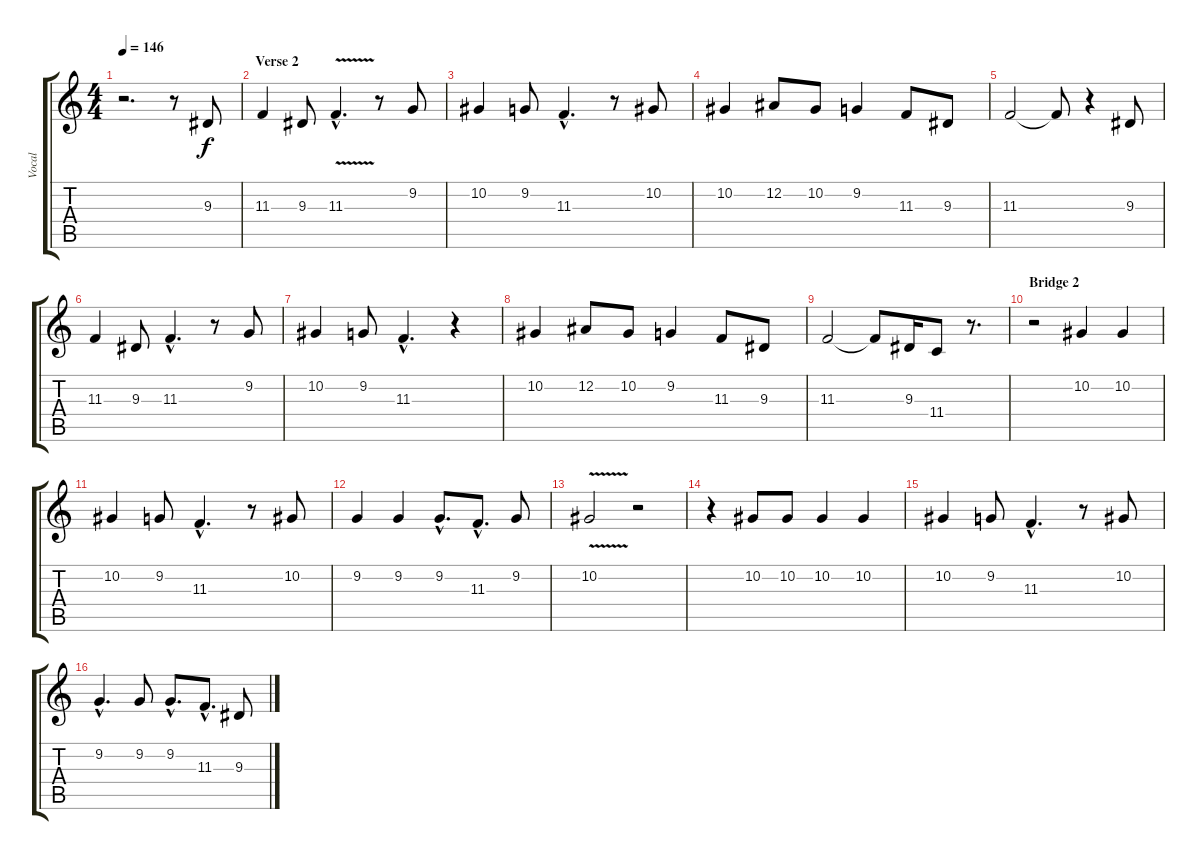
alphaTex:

\track ("Vocal" "Vocal") {instrument viola}
\staff {score tabs}
\tuning (Eb4 Bb3 Gb3 Db3 Ab2 Eb2) {hide}
\ts (4 4)
\tempo 146
\clef g2
\ks c
r.2{d dy f} r.8 9.3.8 |
\section ("" "Verse 2")
11.3.4 9.3.8 11.3{v hac}.4{d} r.8 9.2.8 |
10.2.4 9.2.8 11.3{hac}.4{d} r.8 10.2.8 |
10.2.4 12.2.8 10.2.8 9.2.4 11.3.8 9.3.8 |
11.3.2 11.3{t}.8 r.4 9.3.8 |
11.3.4 9.3.8 11.3{hac}.4{d} r.8 9.2.8 |
10.2.4 9.2.8 11.3{hac}.4{d} r.4 |
10.2.4 12.2.8 10.2.8 9.2.4 11.3.8 9.3.8 |
11.3.2 11.3{t}.8 9.3.16 11.4.8 r.8{d} |
\section ("" "Bridge 2")
r.2 10.2.4 10.2.4 |
10.2.4 9.2.8 11.3{hac}.4{d} r.8 10.2.8 |
9.2.4 9.2.4 9.2{hac}.8{d} 11.3{hac}.8{d} 9.2.8 |
10.2{v}.2 r.2 |
r.4 10.2.8 10.2.8 10.2.4 10.2.4 |
10.2.4 9.2.8 11.3{hac}.4{d} r.8 10.2.8 |
9.2{hac}.4{d} 9.2.8 9.2{hac}.8{d} 11.3{hac}.8{d} 9.3.8
